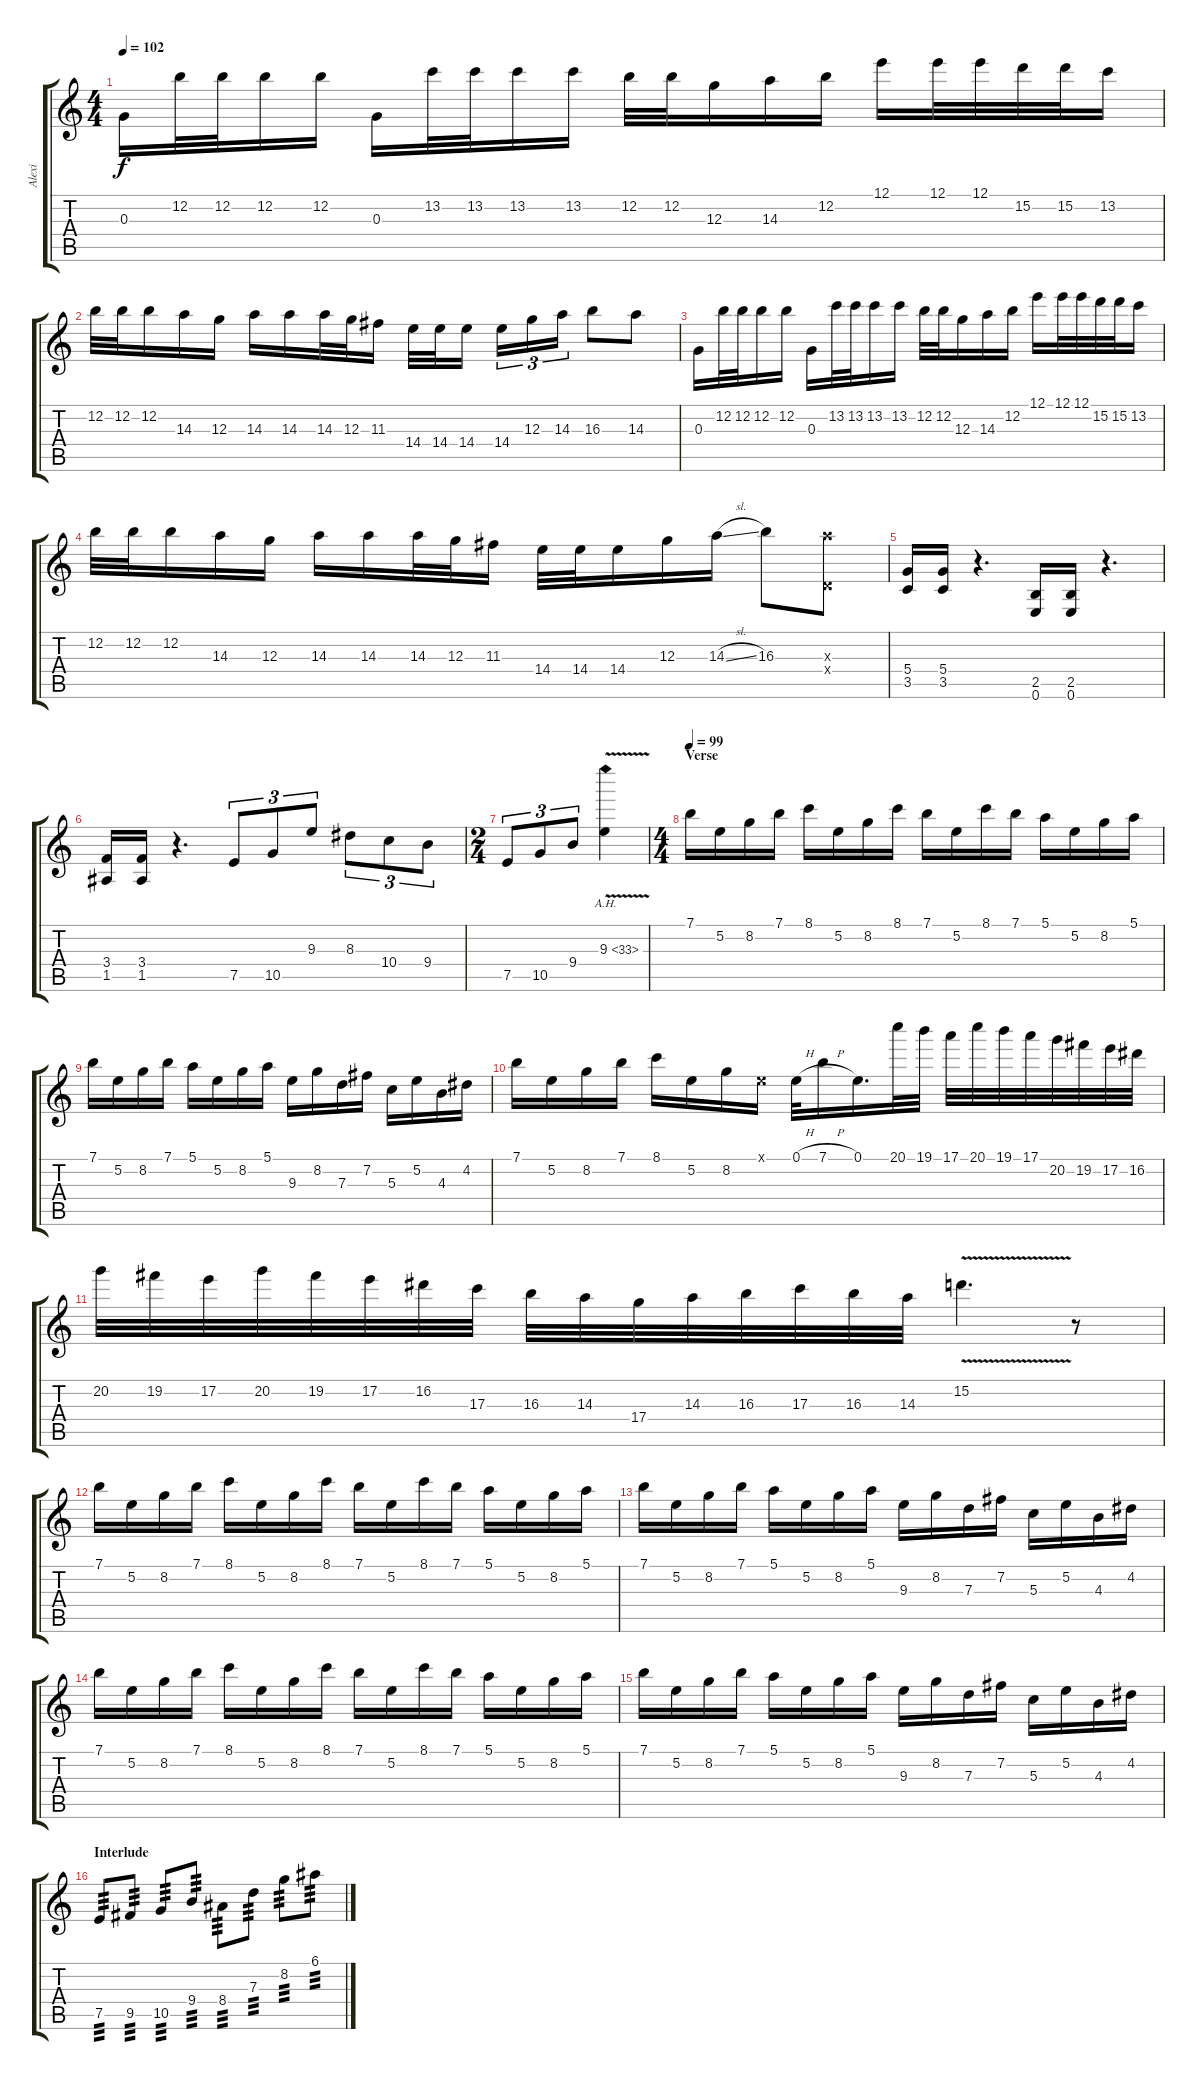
\track ("Alexi" "Alexi") {instrument distortionguitar}
\staff {score tabs}
\tuning (E4 B3 G3 D3 A2 E2) {hide}
\ts (4 4)
\tempo 102
\clef g2
\ks c
0.3.16{dy f} 12.2.32 12.2.32 12.2.16 12.2.16 0.3.16 13.2.32 13.2.32 13.2.16 13.2.16 12.2.32 12.2.32 12.3.16 14.3.16 12.2.16 12.1.16 12.1.32 12.1.32 15.2.32 15.2.32 13.2.16 |
12.2.32 12.2.32 12.2.16 14.3.16 12.3.16 14.3.16 14.3.16 14.3.32 12.3.32 11.3.16 14.4.32 14.4.32 14.4.16{beam splitsecondary} 14.4.16{tu (3 2)} 12.3.16{tu (3 2)} 14.3.16{tu (3 2)} 16.3.8 14.3.8 |
0.3.16 12.2.32 12.2.32 12.2.16 12.2.16 0.3.16 13.2.32 13.2.32 13.2.16 13.2.16 12.2.32 12.2.32 12.3.16 14.3.16 12.2.16 12.1.16 12.1.32 12.1.32 15.2.32 15.2.32 13.2.16 |
12.2.32 12.2.32 12.2.16 14.3.16 12.3.16 14.3.16 14.3.16 14.3.32 12.3.32 11.3.16 14.4.32 14.4.32 14.4.16 12.3.16 14.3{sl}.16 16.3.8 (14.3{x} 0.4{x}).8 |
(5.4 3.5).16 (5.4 3.5).16 r.4{d} (2.5 0.6).16 (2.5 0.6).16 r.4{d} |
(3.4 1.5).16 (3.4 1.5).16 r.4{d} 7.5.8{tu (3 2)} 10.5.8{tu (3 2)} 9.3.8{tu (3 2)} 8.3.8{tu (3 2)} 10.4.8{tu (3 2)} 9.4.8{tu (3 2)} |
\ts (2 4)
7.5.8{tu (3 2)} 10.5.8{tu (3 2)} 9.4.8{tu (3 2)} 9.3{ah 24 v}.4 |
\ts (4 4)
\section ("" "Verse")
\tempo 99
7.1.16 5.2.16 8.2.16 7.1.16 8.1.16 5.2.16 8.2.16 8.1.16 7.1.16 5.2.16 8.1.16 7.1.16 5.1.16 5.2.16 8.2.16 5.1.16 |
7.1.16 5.2.16 8.2.16 7.1.16 5.1.16 5.2.16 8.2.16 5.1.16 9.3.16 8.2.16 7.3.16 7.2.16 5.3.16 5.2.16 4.3.16 4.2.16 |
7.1.16 5.2.16 8.2.16 7.1.16 8.1.16 5.2.16 8.2.16 0.1{x}.16 0.1{h}.32 7.1{h}.16 0.1.16{d} 20.1.32 19.1.32 17.1.32 20.1.32 19.1.32 17.1.32 20.2.32 19.2.32 17.2.32 16.2.32 |
20.2.32 19.2.32 17.2.32 20.2.32 19.2.32 17.2.32 16.2.32 17.3.32 16.3.32 14.3.32 17.4.32 14.3.32 16.3.32 17.3.32 16.3.32 14.3.32 15.2{v}.4{d} r.8 |
7.1.16 5.2.16 8.2.16 7.1.16 8.1.16 5.2.16 8.2.16 8.1.16 7.1.16 5.2.16 8.1.16 7.1.16 5.1.16 5.2.16 8.2.16 5.1.16 |
7.1.16 5.2.16 8.2.16 7.1.16 5.1.16 5.2.16 8.2.16 5.1.16 9.3.16 8.2.16 7.3.16 7.2.16 5.3.16 5.2.16 4.3.16 4.2.16 |
7.1.16 5.2.16 8.2.16 7.1.16 8.1.16 5.2.16 8.2.16 8.1.16 7.1.16 5.2.16 8.1.16 7.1.16 5.1.16 5.2.16 8.2.16 5.1.16 |
7.1.16 5.2.16 8.2.16 7.1.16 5.1.16 5.2.16 8.2.16 5.1.16 9.3.16 8.2.16 7.3.16 7.2.16 5.3.16 5.2.16 4.3.16 4.2.16 |
\section ("" "Interlude")
7.5.8{tp 3} 9.5.8{tp 3} 10.5.8{tp 3} 9.4.8{tp 3} 8.4.8{tp 3} 7.3.8{tp 3} 8.2.8{tp 3} 6.1.8{tp 3}
